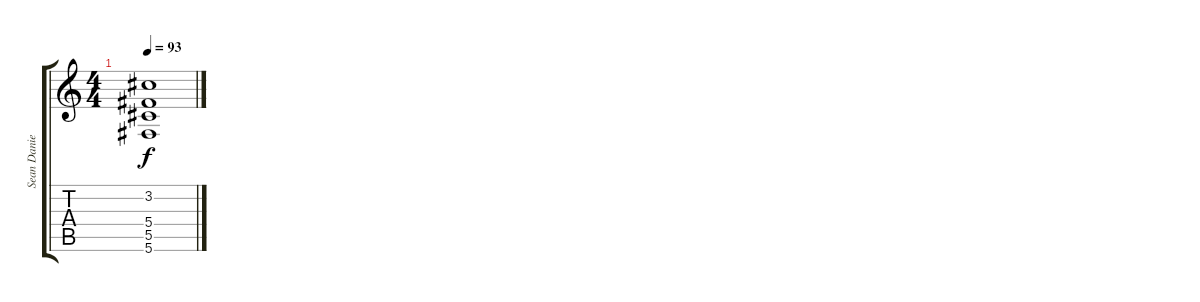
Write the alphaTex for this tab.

\track ("Sean Danielsen (Rhythm Guitar)" "Sean Danie") {instrument distortionguitar}
\staff {score tabs}
\tuning (Eb4 Bb3 Gb3 Db3 Ab2 Db2) {hide}
\ts (4 4)
\tempo 93
\clef g2
\ks c
(3.2{t} 5.4{t} 5.5{t} 5.6{t}).1{dy f}
